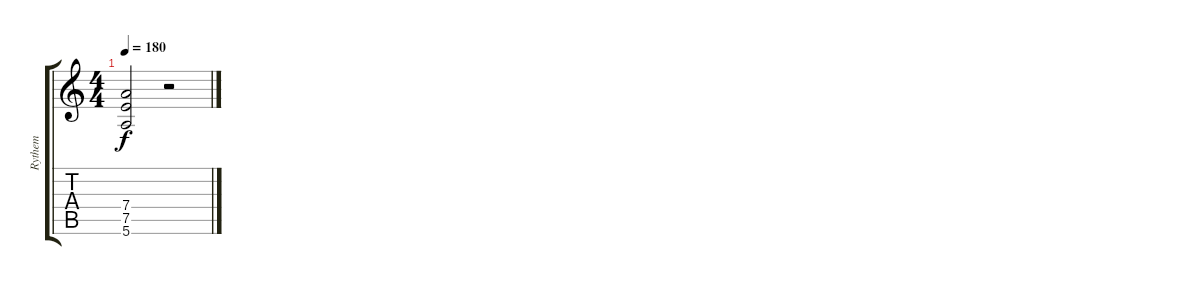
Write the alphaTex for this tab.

\track ("Rythem" "Rythem") {instrument distortionguitar}
\staff {score tabs}
\tuning (E4 B3 G3 D3 A2 E2) {hide}
\ts (4 4)
\tempo 180
\clef g2
\ks c
(7.4{t} 7.5{t} 5.6{t}).2{dy f} r.2
